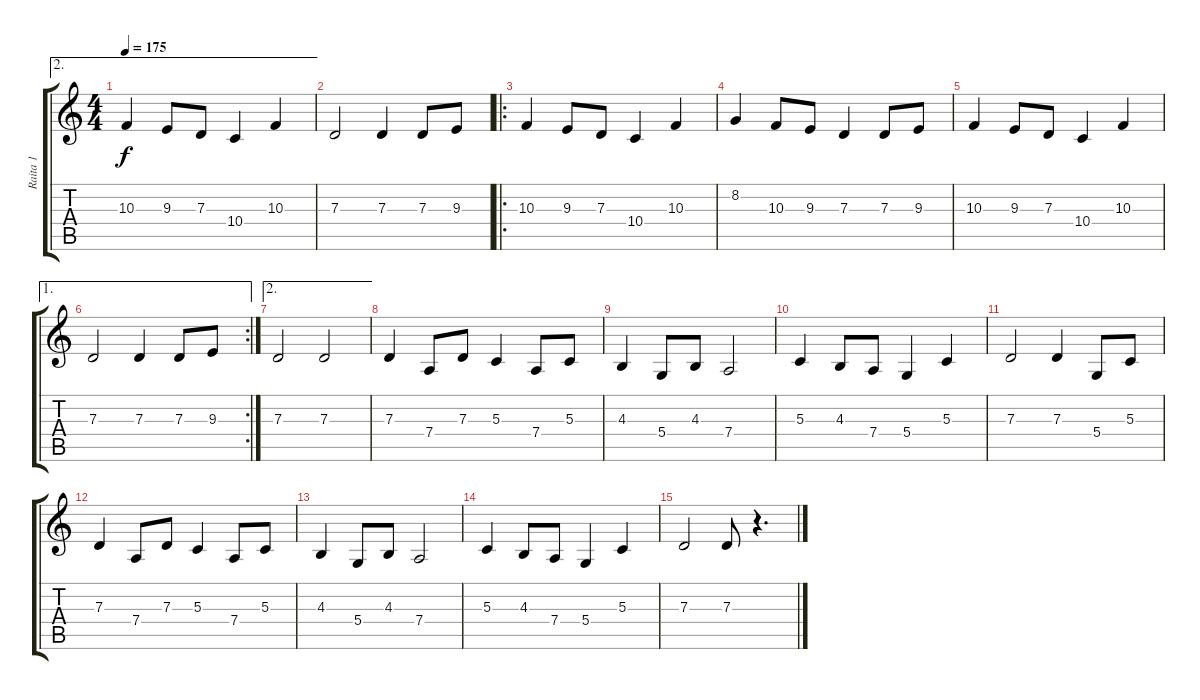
\track ("Raita 1" "Raita 1") {instrument violin}
\staff {score tabs}
\tuning (E4 B3 G3 D3 A2 E2) {hide}
\ae 2
\ts (4 4)
\tempo 175
\clef g2
\ks c
10.3.4{dy f} 9.3.8 7.3.8 10.4.4 10.3.4 |
7.3.2 7.3.4 7.3.8 9.3.8 |
\ro
10.3.4 9.3.8 7.3.8 10.4.4 10.3.4 |
8.2.4 10.3.8 9.3.8 7.3.4 7.3.8 9.3.8 |
10.3.4 9.3.8 7.3.8 10.4.4 10.3.4 |
\ae 1
\rc 2
7.3.2 7.3.4 7.3.8 9.3.8 |
\ae 2
7.3.2 7.3.2 |
7.3.4 7.4.8 7.3.8 5.3.4 7.4.8 5.3.8 |
4.3.4 5.4.8 4.3.8 7.4.2 |
5.3.4 4.3.8 7.4.8 5.4.4 5.3.4 |
7.3.2 7.3.4 5.4.8 5.3.8 |
7.3.4 7.4.8 7.3.8 5.3.4 7.4.8 5.3.8 |
4.3.4 5.4.8 4.3.8 7.4.2 |
5.3.4 4.3.8 7.4.8 5.4.4 5.3.4 |
7.3.2 7.3.8 r.4{d}
